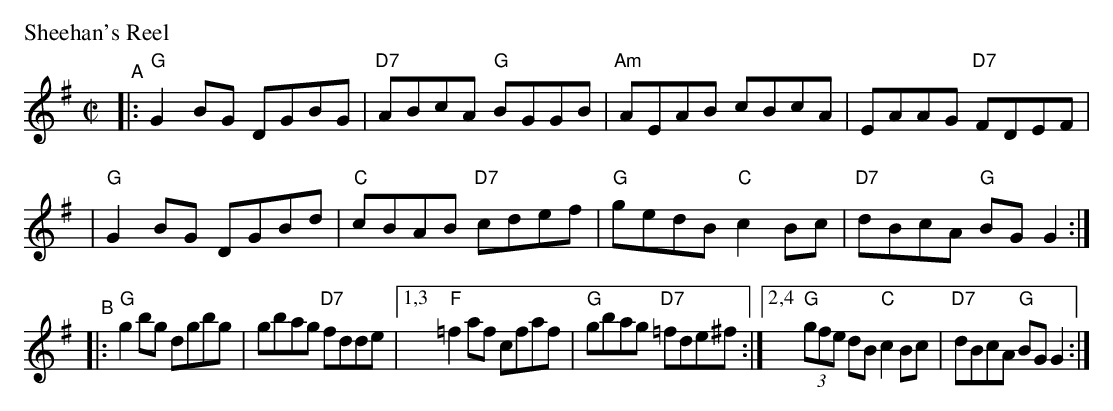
X:1
M: C|
L: 1/8
P: Sheehan's Reel
K:G
"^A"\
|: "G"G2BG DGBG | "D7"ABcA  "G"BGGB | "Am"AEAB    cBcA |     EAAG "D7"FDEF  |
|  "G"G2BG DGBd |  "C"cBAB "D7"cdef |  "G"gedB "C"c2Bc | "D7"dBcA  "G"BGG2 :|
"^B"\
|: "G"g2bg dgbg | gbag "D7"fdde |[1,3 "F"=f2af       cfaf |  "G"gbag "D7"=fde^f \
                               :|[2,4 "G"(3gfe dB "C"c2Bc | "D7"dBcA  "G" BGG2 :|
